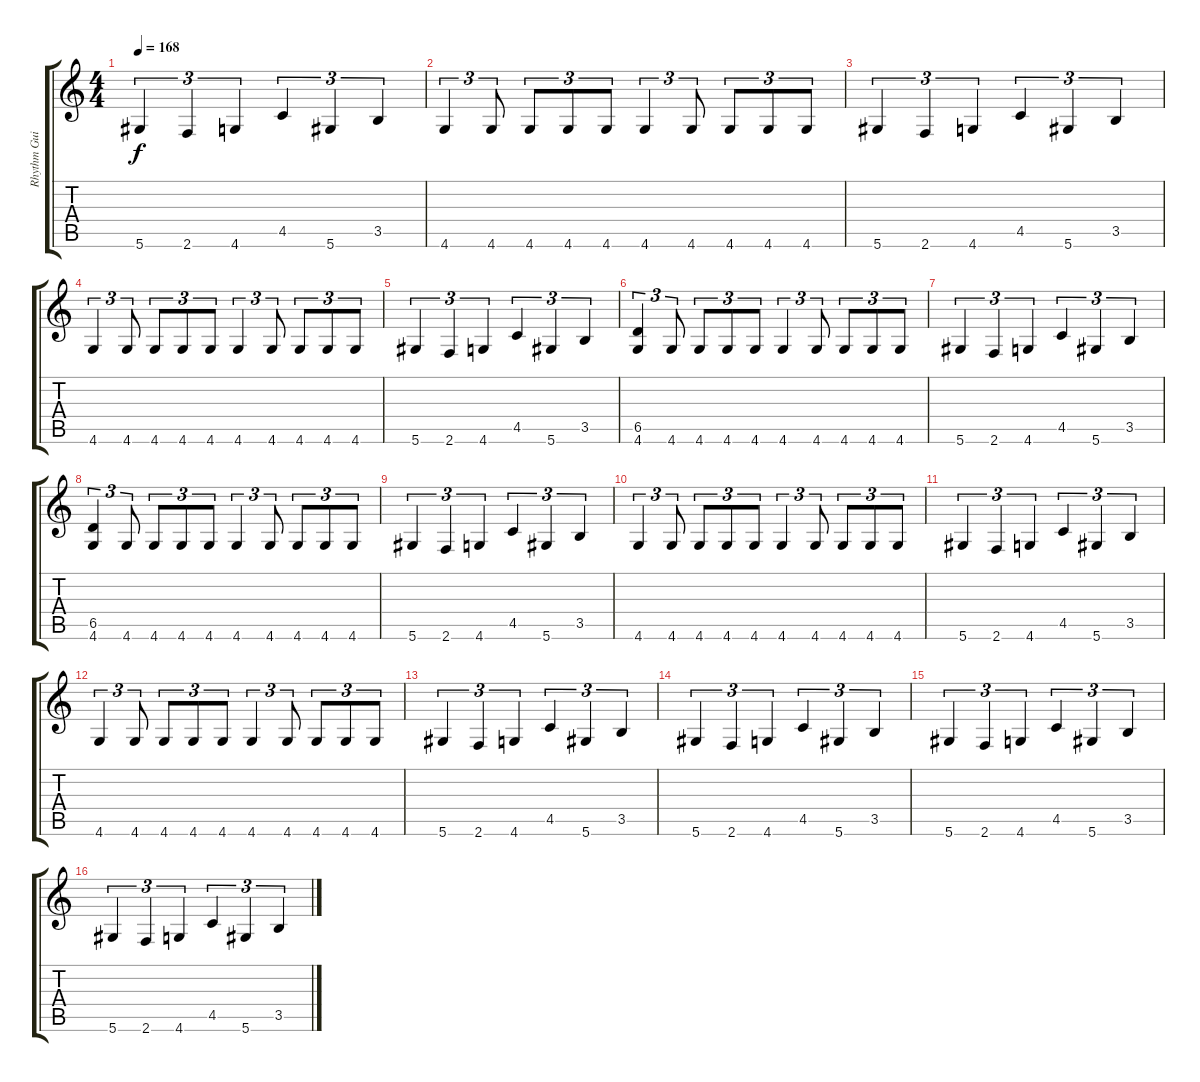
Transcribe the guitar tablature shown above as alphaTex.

\track ("Rhythm Guitar " "Rhythm Gui") {instrument distortionguitar}
\staff {score tabs}
\tuning (Eb4 Bb3 Gb3 Db3 Ab2 Eb2) {hide}
\ts (4 4)
\tempo 168
\clef g2
\ks c
5.6.4{tu (3 2) dy f} 2.6.4{tu (3 2)} 4.6.4{tu (3 2)} 4.5.4{tu (3 2)} 5.6.4{tu (3 2)} 3.5.4{tu (3 2)} |
4.6.4{tu (3 2)} 4.6.8{tu (3 2)} 4.6.8{tu (3 2)} 4.6.8{tu (3 2)} 4.6.8{tu (3 2)} 4.6.4{tu (3 2)} 4.6.8{tu (3 2)} 4.6.8{tu (3 2)} 4.6.8{tu (3 2)} 4.6.8{tu (3 2)} |
5.6.4{tu (3 2)} 2.6.4{tu (3 2)} 4.6.4{tu (3 2)} 4.5.4{tu (3 2)} 5.6.4{tu (3 2)} 3.5.4{tu (3 2)} |
4.6.4{tu (3 2)} 4.6.8{tu (3 2)} 4.6.8{tu (3 2)} 4.6.8{tu (3 2)} 4.6.8{tu (3 2)} 4.6.4{tu (3 2)} 4.6.8{tu (3 2)} 4.6.8{tu (3 2)} 4.6.8{tu (3 2)} 4.6.8{tu (3 2)} |
5.6.4{tu (3 2)} 2.6.4{tu (3 2)} 4.6.4{tu (3 2)} 4.5.4{tu (3 2)} 5.6.4{tu (3 2)} 3.5.4{tu (3 2)} |
(6.5 4.6).4{tu (3 2)} 4.6.8{tu (3 2)} 4.6.8{tu (3 2)} 4.6.8{tu (3 2)} 4.6.8{tu (3 2)} 4.6.4{tu (3 2)} 4.6.8{tu (3 2)} 4.6.8{tu (3 2)} 4.6.8{tu (3 2)} 4.6.8{tu (3 2)} |
5.6.4{tu (3 2)} 2.6.4{tu (3 2)} 4.6.4{tu (3 2)} 4.5.4{tu (3 2)} 5.6.4{tu (3 2)} 3.5.4{tu (3 2)} |
(6.5 4.6).4{tu (3 2)} 4.6.8{tu (3 2)} 4.6.8{tu (3 2)} 4.6.8{tu (3 2)} 4.6.8{tu (3 2)} 4.6.4{tu (3 2)} 4.6.8{tu (3 2)} 4.6.8{tu (3 2)} 4.6.8{tu (3 2)} 4.6.8{tu (3 2)} |
5.6.4{tu (3 2)} 2.6.4{tu (3 2)} 4.6.4{tu (3 2)} 4.5.4{tu (3 2)} 5.6.4{tu (3 2)} 3.5.4{tu (3 2)} |
4.6.4{tu (3 2)} 4.6.8{tu (3 2)} 4.6.8{tu (3 2)} 4.6.8{tu (3 2)} 4.6.8{tu (3 2)} 4.6.4{tu (3 2)} 4.6.8{tu (3 2)} 4.6.8{tu (3 2)} 4.6.8{tu (3 2)} 4.6.8{tu (3 2)} |
5.6.4{tu (3 2)} 2.6.4{tu (3 2)} 4.6.4{tu (3 2)} 4.5.4{tu (3 2)} 5.6.4{tu (3 2)} 3.5.4{tu (3 2)} |
4.6.4{tu (3 2)} 4.6.8{tu (3 2)} 4.6.8{tu (3 2)} 4.6.8{tu (3 2)} 4.6.8{tu (3 2)} 4.6.4{tu (3 2)} 4.6.8{tu (3 2)} 4.6.8{tu (3 2)} 4.6.8{tu (3 2)} 4.6.8{tu (3 2)} |
5.6.4{tu (3 2)} 2.6.4{tu (3 2)} 4.6.4{tu (3 2)} 4.5.4{tu (3 2)} 5.6.4{tu (3 2)} 3.5.4{tu (3 2)} |
5.6.4{tu (3 2)} 2.6.4{tu (3 2)} 4.6.4{tu (3 2)} 4.5.4{tu (3 2)} 5.6.4{tu (3 2)} 3.5.4{tu (3 2)} |
5.6.4{tu (3 2)} 2.6.4{tu (3 2)} 4.6.4{tu (3 2)} 4.5.4{tu (3 2)} 5.6.4{tu (3 2)} 3.5.4{tu (3 2)} |
5.6.4{tu (3 2)} 2.6.4{tu (3 2)} 4.6.4{tu (3 2)} 4.5.4{tu (3 2)} 5.6.4{tu (3 2)} 3.5.4{tu (3 2)}
